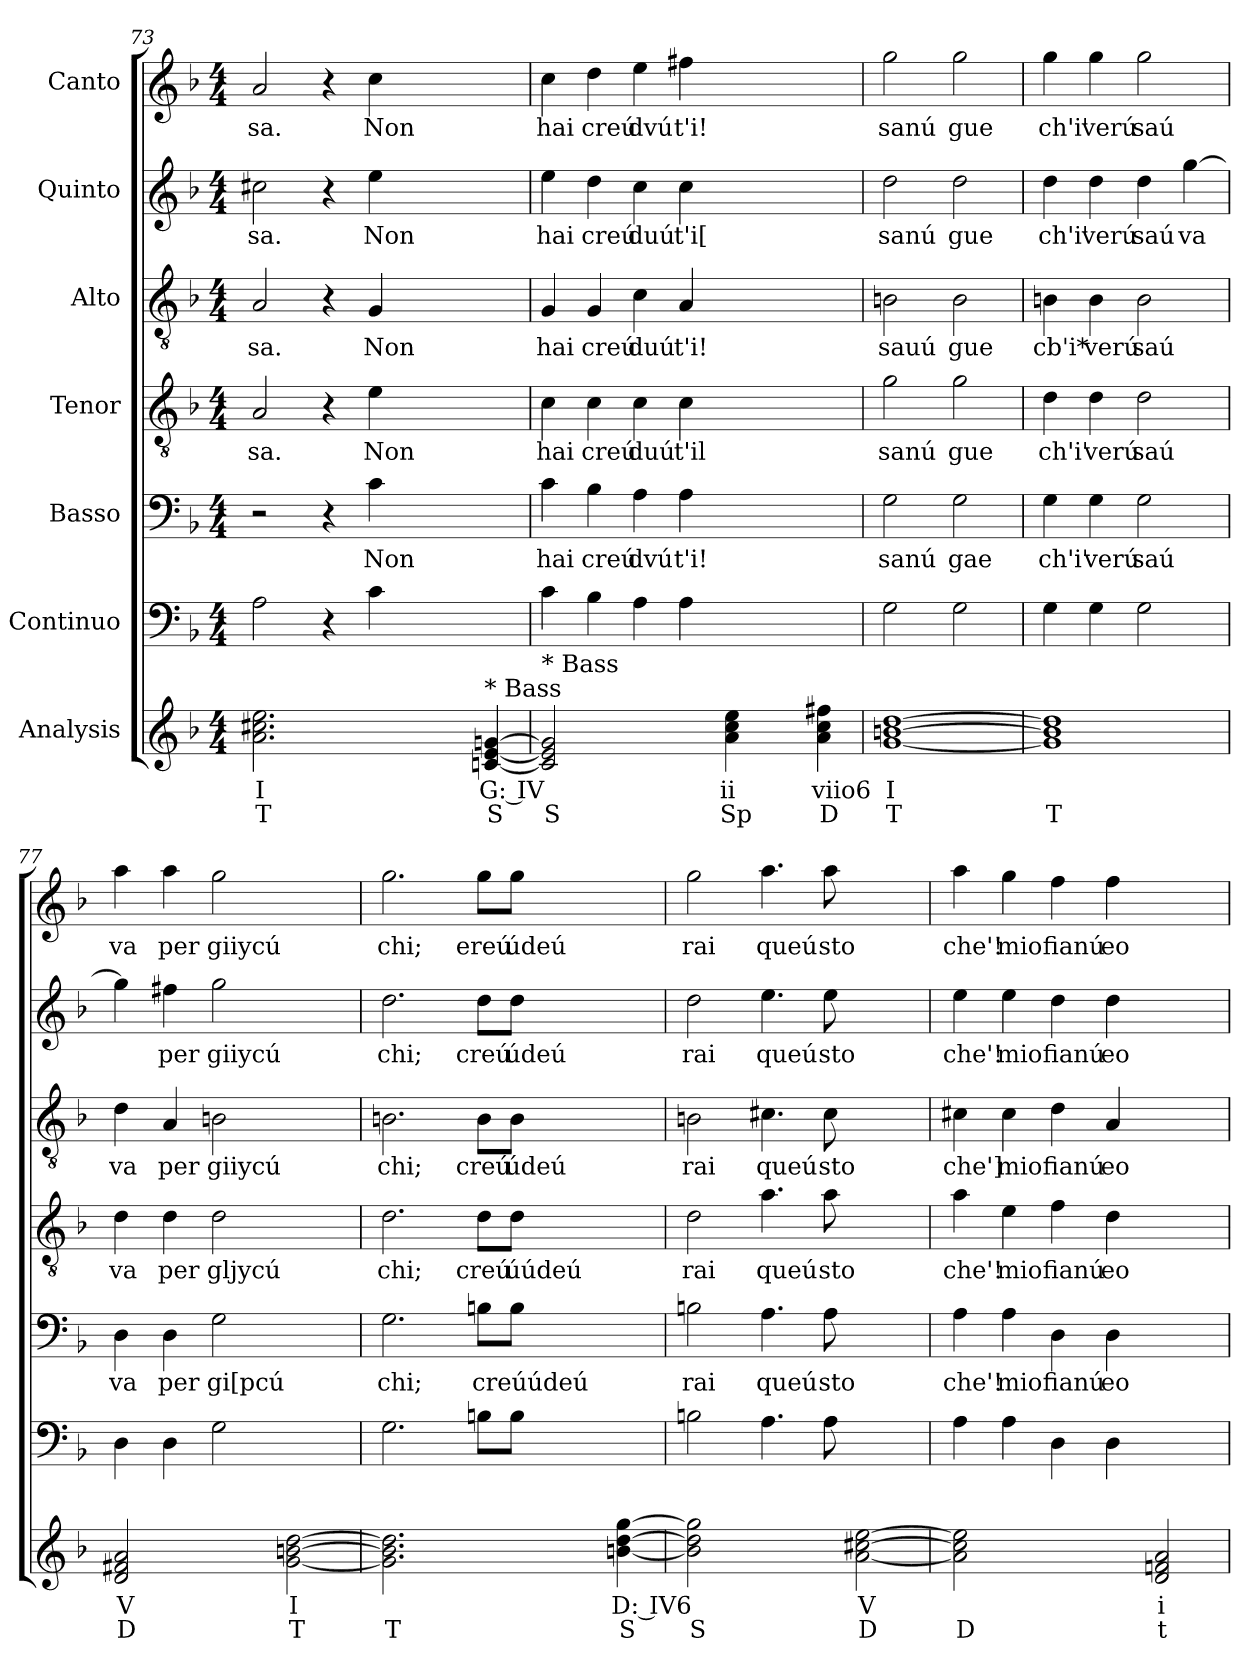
**kern	**text	**text	**kern	**kern	**text	**kern	**text	**kern	**text	**kern	**text	**kern	**text
*part7	*part7	*part7	*part6	*part5	*part5	*part4	*part4	*part3	*part3	*part2	*part2	*part1	*part1
*staff7	*staff7	*staff7	*staff6	*staff5	*staff5	*staff4	*staff4	*staff3	*staff3	*staff2	*staff2	*staff1	*staff1
*I"Analysis	*	*	*I"Continuo	*I"Basso	*	*I"Tenor	*	*I"Alto	*	*I"Quinto	*	*I"Canto	*
*	*	*	*clefF4	*clefF4	*	*clefGv2	*	*clefGv2	*	*clefG2	*	*clefG2	*
*k[b-]	*	*	*k[b-]	*k[b-]	*	*k[b-]	*	*k[b-]	*	*k[b-]	*	*k[b-]	*
*	*	*	*F:	*F:	*	*F:	*	*F:	*	*F:	*	*F:	*
*M4/4	*	*	*M4/4	*M4/4	*	*M4/4	*	*M4/4	*	*M4/4	*	*M4/4	*
=73	=73	=73	=73	=73	=73	=73	=73	=73	=73	=73	=73	=73	=73
!	!	!	!	!	!	!	!LO:LY:b	!	!	!	!	!	!
!	!	!	!	!	!	!	!	!	!LO:LY:b	!	!	!	!
!	!	!	!	!	!	!	!	!	!	!	!LO:LY:b	!	!
!	!	!	!	!	!	!	!	!	!	!	!	!	!LO:LY:b
2.a 2.cc#X 2.ee	I	T	2A\	2r	.	2A/	sa.	2A/	sa.	2cc#X\	sa.	2a/	sa.
.	.	.	4r	4r	.	4r	.	4r	.	4r	.	4r	.
!	!	!	!	!	!LO:LY:b	!	!	!	!	!	!	!	!
!	!	!	!	!	!	!	!LO:LY:b	!	!	!	!	!	!
!	!	!	!	!	!	!	!	!	!LO:LY:b	!	!	!	!
!	!	!	!	!	!	!	!	!	!	!	!LO:LY:b	!	!
!	!	!	!	!	!	!	!	!	!	!	!	!	!LO:LY:b
2.ryy	.	.	4c\	4c\	Non	4e\	Non	4G/	Non	4ee\	Non	4cc\	Non
.	.	.	2.ryy	2.ryy	.	2.ryy	.	2.ryy	.	2.ryy	.	2.ryy	.
!LO:TX:a:t=* Bass	!	!	!	!	!	!	!	!	!	!	!	!	!
[4cn [4e [4gn	G: IV	S	.	.	.	.	.	.	.	.	.	.	.
=74	=74	=74	=74	=74	=74	=74	=74	=74	=74	=74	=74	=74	=74
!	!	!	!	!	!LO:LY:b	!	!	!	!	!	!	!	!
!	!	!	!	!	!	!	!LO:LY:b	!	!	!	!	!	!
!	!	!	!	!	!	!	!	!	!LO:LY:b	!	!	!	!
!	!	!	!	!	!	!	!	!	!	!	!LO:LY:b	!	!
!LO:TX:a:t=* Bass	!	!	!	!	!	!	!	!	!	!	!	!	!
!	!	!	!	!	!	!	!	!	!	!	!	!	!LO:LY:b
2c] 2e] 2g]	.	S	4c\	4c\	hai	4c\	hai	4G/	hai	4ee\	hai	4cc\	hai
!	!	!	!	!	!LO:LY:b	!	!	!	!	!	!	!	!
!	!	!	!	!	!	!	!LO:LY:b	!	!	!	!	!	!
!	!	!	!	!	!	!	!	!	!LO:LY:b	!	!	!	!
!	!	!	!	!	!	!	!	!	!	!	!LO:LY:b	!	!
!	!	!	!	!	!	!	!	!	!	!	!	!	!LO:LY:b
.	.	.	4B-\	4B-\	creú	4c\	creú	4G/	creú	4dd\	creú	4dd\	creú
!	!	!	!	!	!LO:LY:b	!	!	!	!	!	!	!	!
!	!	!	!	!	!	!	!LO:LY:b	!	!	!	!	!	!
!	!	!	!	!	!	!	!	!	!LO:LY:b	!	!	!	!
!	!	!	!	!	!	!	!	!	!	!	!LO:LY:b	!	!
!	!	!	!	!	!	!	!	!	!	!	!	!	!LO:LY:b
2ryy	.	.	4A\	4A\	dvú	4c\	duú	4c\	duú	4cc\	duú	4ee\	dvú
!	!	!	!	!	!LO:LY:b	!	!	!	!	!	!	!	!
!	!	!	!	!	!	!	!LO:LY:b	!	!	!	!	!	!
!	!	!	!	!	!	!	!	!	!LO:LY:b	!	!	!	!
!	!	!	!	!	!	!	!	!	!	!	!LO:LY:b	!	!
!	!	!	!	!	!	!	!	!	!	!	!	!	!LO:LY:b
.	.	.	4A\	4A\	t'i!	4c\	t'il	4A/	t'i!	4cc\	t'i[	4ff#X\	t'i!
4a 4cc 4ee	ii	Sp	2.ryy	2.ryy	.	2.ryy	.	2.ryy	.	2.ryy	.	2.ryy	.
4ryy	.	.	.	.	.	.	.	.	.	.	.	.	.
4a 4cc 4ff#X	viio6	D	.	.	.	.	.	.	.	.	.	.	.
=75	=75	=75	=75	=75	=75	=75	=75	=75	=75	=75	=75	=75	=75
!	!	!	!	!	!LO:LY:b	!	!	!	!	!	!	!	!
!	!	!	!	!	!	!	!LO:LY:b	!	!	!	!	!	!
!	!	!	!	!	!	!	!	!	!LO:LY:b	!	!	!	!
!	!	!	!	!	!	!	!	!	!	!	!LO:LY:b	!	!
!	!	!	!	!	!	!	!	!	!	!	!	!	!LO:LY:b
[1g [1bn [1dd	I	T	2G\	2G\	sanú	2g\	sanú	2Bn\	sauú	2dd\	sanú	2gg\	sanú
!	!	!	!	!	!LO:LY:b	!	!	!	!	!	!	!	!
!	!	!	!	!	!	!	!LO:LY:b	!	!	!	!	!	!
!	!	!	!	!	!	!	!	!	!LO:LY:b	!	!	!	!
!	!	!	!	!	!	!	!	!	!	!	!LO:LY:b	!	!
!	!	!	!	!	!	!	!	!	!	!	!	!	!LO:LY:b
.	.	.	2G\	2G\	gae	2g\	gue	2B\	gue	2dd\	gue	2gg\	gue
=76	=76	=76	=76	=76	=76	=76	=76	=76	=76	=76	=76	=76	=76
!	!	!	!	!	!LO:LY:b	!	!	!	!	!	!	!	!
!	!	!	!	!	!	!	!LO:LY:b	!	!	!	!	!	!
!	!	!	!	!	!	!	!	!	!LO:LY:b	!	!	!	!
!	!	!	!	!	!	!	!	!	!	!	!LO:LY:b	!	!
!	!	!	!	!	!	!	!	!	!	!	!	!	!LO:LY:b
1g] 1b] 1dd]	.	T	4G\	4G\	ch'i'	4d\	ch'i'	4Bn\	cb'i*	4dd\	ch'i'	4gg\	ch'i'
!	!	!	!	!	!LO:LY:b	!	!	!	!	!	!	!	!
!	!	!	!	!	!	!	!LO:LY:b	!	!	!	!	!	!
!	!	!	!	!	!	!	!	!	!LO:LY:b	!	!	!	!
!	!	!	!	!	!	!	!	!	!	!	!LO:LY:b	!	!
!	!	!	!	!	!	!	!	!	!	!	!	!	!LO:LY:b
.	.	.	4G\	4G\	verú	4d\	verú	4B\	verú	4dd\	verú	4gg\	verú
!	!	!	!	!	!LO:LY:b	!	!	!	!	!	!	!	!
!	!	!	!	!	!	!	!LO:LY:b	!	!	!	!	!	!
!	!	!	!	!	!	!	!	!	!LO:LY:b	!	!	!	!
!	!	!	!	!	!	!	!	!	!	!	!LO:LY:b	!	!
!	!	!	!	!	!	!	!	!	!	!	!	!	!LO:LY:b
.	.	.	2G\	2G\	saú	2d\	saú	2B\	saú	4dd\	saú	2gg\	saú
!	!	!	!	!	!	!	!	!	!	!	!LO:LY:b	!	!
.	.	.	.	.	.	.	.	.	.	[4gg\	va	.	.
=77	=77	=77	=77	=77	=77	=77	=77	=77	=77	=77	=77	=77	=77
!	!	!	!	!	!LO:LY:b	!	!	!	!	!	!	!	!
!	!	!	!	!	!	!	!LO:LY:b	!	!	!	!	!	!
!	!	!	!	!	!	!	!	!	!LO:LY:b	!	!	!	!
!	!	!	!	!	!	!	!	!	!	!	!	!	!LO:LY:b
2d 2f#X 2a	V	D	4D\	4D\	va	4d\	va	4d\	va	4gg\]	.	4aa\	va
!	!	!	!	!	!LO:LY:b	!	!	!	!	!	!	!	!
!	!	!	!	!	!	!	!LO:LY:b	!	!	!	!	!	!
!	!	!	!	!	!	!	!	!	!LO:LY:b	!	!	!	!
!	!	!	!	!	!	!	!	!	!	!	!LO:LY:b	!	!
!	!	!	!	!	!	!	!	!	!	!	!	!	!LO:LY:b
.	.	.	4D\	4D\	per	4d\	per	4A/	per	4ff#X\	per	4aa\	per
!	!	!	!	!	!LO:LY:b	!	!	!	!	!	!	!	!
!	!	!	!	!	!	!	!LO:LY:b	!	!	!	!	!	!
!	!	!	!	!	!	!	!	!	!LO:LY:b	!	!	!	!
!	!	!	!	!	!	!	!	!	!	!	!LO:LY:b	!	!
!	!	!	!	!	!	!	!	!	!	!	!	!	!LO:LY:b
2ryy	.	.	2G\	2G\	gi[pcú	2d\	gljycú	2Bn\	giiycú	2gg\	giiycú	2gg\	giiycú
[2g [2bn [2dd	I	T	2ryy	2ryy	.	2ryy	.	2ryy	.	2ryy	.	2ryy	.
=78	=78	=78	=78	=78	=78	=78	=78	=78	=78	=78	=78	=78	=78
!	!	!	!	!	!LO:LY:b	!	!	!	!	!	!	!	!
!	!	!	!	!	!	!	!LO:LY:b	!	!	!	!	!	!
!	!	!	!	!	!	!	!	!	!LO:LY:b	!	!	!	!
!	!	!	!	!	!	!	!	!	!	!	!LO:LY:b	!	!
!	!	!	!	!	!	!	!	!	!	!	!	!	!LO:LY:b
2.g] 2.b] 2.dd]	.	T	2.G\	2.G\	chi;	2.d\	chi;	2.Bn\	chi;	2.dd\	chi;	2.gg\	chi;
!	!	!	!	!	!LO:LY:b	!	!	!	!	!	!	!	!
!	!	!	!	!	!	!	!LO:LY:b	!	!	!	!	!	!
!	!	!	!	!	!	!	!	!	!LO:LY:b	!	!	!	!
!	!	!	!	!	!	!	!	!	!	!	!LO:LY:b	!	!
!	!	!	!	!	!	!	!	!	!	!	!	!	!LO:LY:b
2.ryy	.	.	8Bn\L	8Bn\L	creúúdeú	8d\L	creú	8B\L	creú	8dd\L	creú	8gg\L	ereú
!	!	!	!	!	!	!	!LO:LY:b	!	!	!	!	!	!
!	!	!	!	!	!	!	!	!	!LO:LY:b	!	!	!	!
!	!	!	!	!	!	!	!	!	!	!	!LO:LY:b	!	!
!	!	!	!	!	!	!	!	!	!	!	!	!	!LO:LY:b
.	.	.	8B\J	8B\J	.	8d\J	úúdeú	8B\J	údeú	8dd\J	údeú	8gg\J	údeú
.	.	.	2.ryy	2.ryy	.	2.ryy	.	2.ryy	.	2.ryy	.	2.ryy	.
[4bn [4dd [4gg	D: IV6	S	.	.	.	.	.	.	.	.	.	.	.
=79	=79	=79	=79	=79	=79	=79	=79	=79	=79	=79	=79	=79	=79
!	!	!	!	!	!LO:LY:b	!	!	!	!	!	!	!	!
!	!	!	!	!	!	!	!LO:LY:b	!	!	!	!	!	!
!	!	!	!	!	!	!	!	!	!LO:LY:b	!	!	!	!
!	!	!	!	!	!	!	!	!	!	!	!LO:LY:b	!	!
!	!	!	!	!	!	!	!	!	!	!	!	!	!LO:LY:b
2b] 2dd] 2gg]	.	S	2Bn\	2Bn\	rai	2d\	rai	2Bn\	rai	2dd\	rai	2gg\	rai
!	!	!	!	!	!LO:LY:b	!	!	!	!	!	!	!	!
!	!	!	!	!	!	!	!LO:LY:b	!	!	!	!	!	!
!	!	!	!	!	!	!	!	!	!LO:LY:b	!	!	!	!
!	!	!	!	!	!	!	!	!	!	!	!LO:LY:b	!	!
!	!	!	!	!	!	!	!	!	!	!	!	!	!LO:LY:b
2ryy	.	.	4.A\	4.A\	queú	4.a\	queú	4.c#X\	queú	4.ee\	queú	4.aa\	queú
!	!	!	!	!	!LO:LY:b	!	!	!	!	!	!	!	!
!	!	!	!	!	!	!	!LO:LY:b	!	!	!	!	!	!
!	!	!	!	!	!	!	!	!	!LO:LY:b	!	!	!	!
!	!	!	!	!	!	!	!	!	!	!	!LO:LY:b	!	!
!	!	!	!	!	!	!	!	!	!	!	!	!	!LO:LY:b
.	.	.	8A\	8A\	sto	8a\	sto	8c#\	sto	8ee\	sto	8aa\	sto
[2a [2cc#X [2ee	V	D	2ryy	2ryy	.	2ryy	.	2ryy	.	2ryy	.	2ryy	.
=80	=80	=80	=80	=80	=80	=80	=80	=80	=80	=80	=80	=80	=80
!	!	!	!	!	!LO:LY:b	!	!	!	!	!	!	!	!
!	!	!	!	!	!	!	!LO:LY:b	!	!	!	!	!	!
!	!	!	!	!	!	!	!	!	!LO:LY:b	!	!	!	!
!	!	!	!	!	!	!	!	!	!	!	!LO:LY:b	!	!
!	!	!	!	!	!	!	!	!	!	!	!	!	!LO:LY:b
2a] 2cc#] 2ee]	.	D	4A\	4A\	che'!	4a\	che'!	4c#X\	che']	4ee\	che'!	4aa\	che'!
!	!	!	!	!	!LO:LY:b	!	!	!	!	!	!	!	!
!	!	!	!	!	!	!	!LO:LY:b	!	!	!	!	!	!
!	!	!	!	!	!	!	!	!	!LO:LY:b	!	!	!	!
!	!	!	!	!	!	!	!	!	!	!	!LO:LY:b	!	!
!	!	!	!	!	!	!	!	!	!	!	!	!	!LO:LY:b
.	.	.	4A\	4A\	mio	4e\	mio	4c#\	mio	4ee\	mio	4gg\	mio
!	!	!	!	!	!LO:LY:b	!	!	!	!	!	!	!	!
!	!	!	!	!	!	!	!LO:LY:b	!	!	!	!	!	!
!	!	!	!	!	!	!	!	!	!LO:LY:b	!	!	!	!
!	!	!	!	!	!	!	!	!	!	!	!LO:LY:b	!	!
!	!	!	!	!	!	!	!	!	!	!	!	!	!LO:LY:b
2ryy	.	.	4D\	4D\	fianú	4f\	fianú	4d\	fianú	4dd\	fianú	4ff\	fianú
!	!	!	!	!	!LO:LY:b	!	!	!	!	!	!	!	!
!	!	!	!	!	!	!	!LO:LY:b	!	!	!	!	!	!
!	!	!	!	!	!	!	!	!	!LO:LY:b	!	!	!	!
!	!	!	!	!	!	!	!	!	!	!	!LO:LY:b	!	!
!	!	!	!	!	!	!	!	!	!	!	!	!	!LO:LY:b
.	.	.	4D\	4D\	eo	4d\	eo	4A/	eo	4dd\	eo	4ff\	eo
2d 2fn 2a	i	t	2ryy	2ryy	.	2ryy	.	2ryy	.	2ryy	.	2ryy	.
=	=	=	=	=	=	=	=	=	=	=	=	=	=
*-	*-	*-	*-	*-	*-	*-	*-	*-	*-	*-	*-	*-	*-
